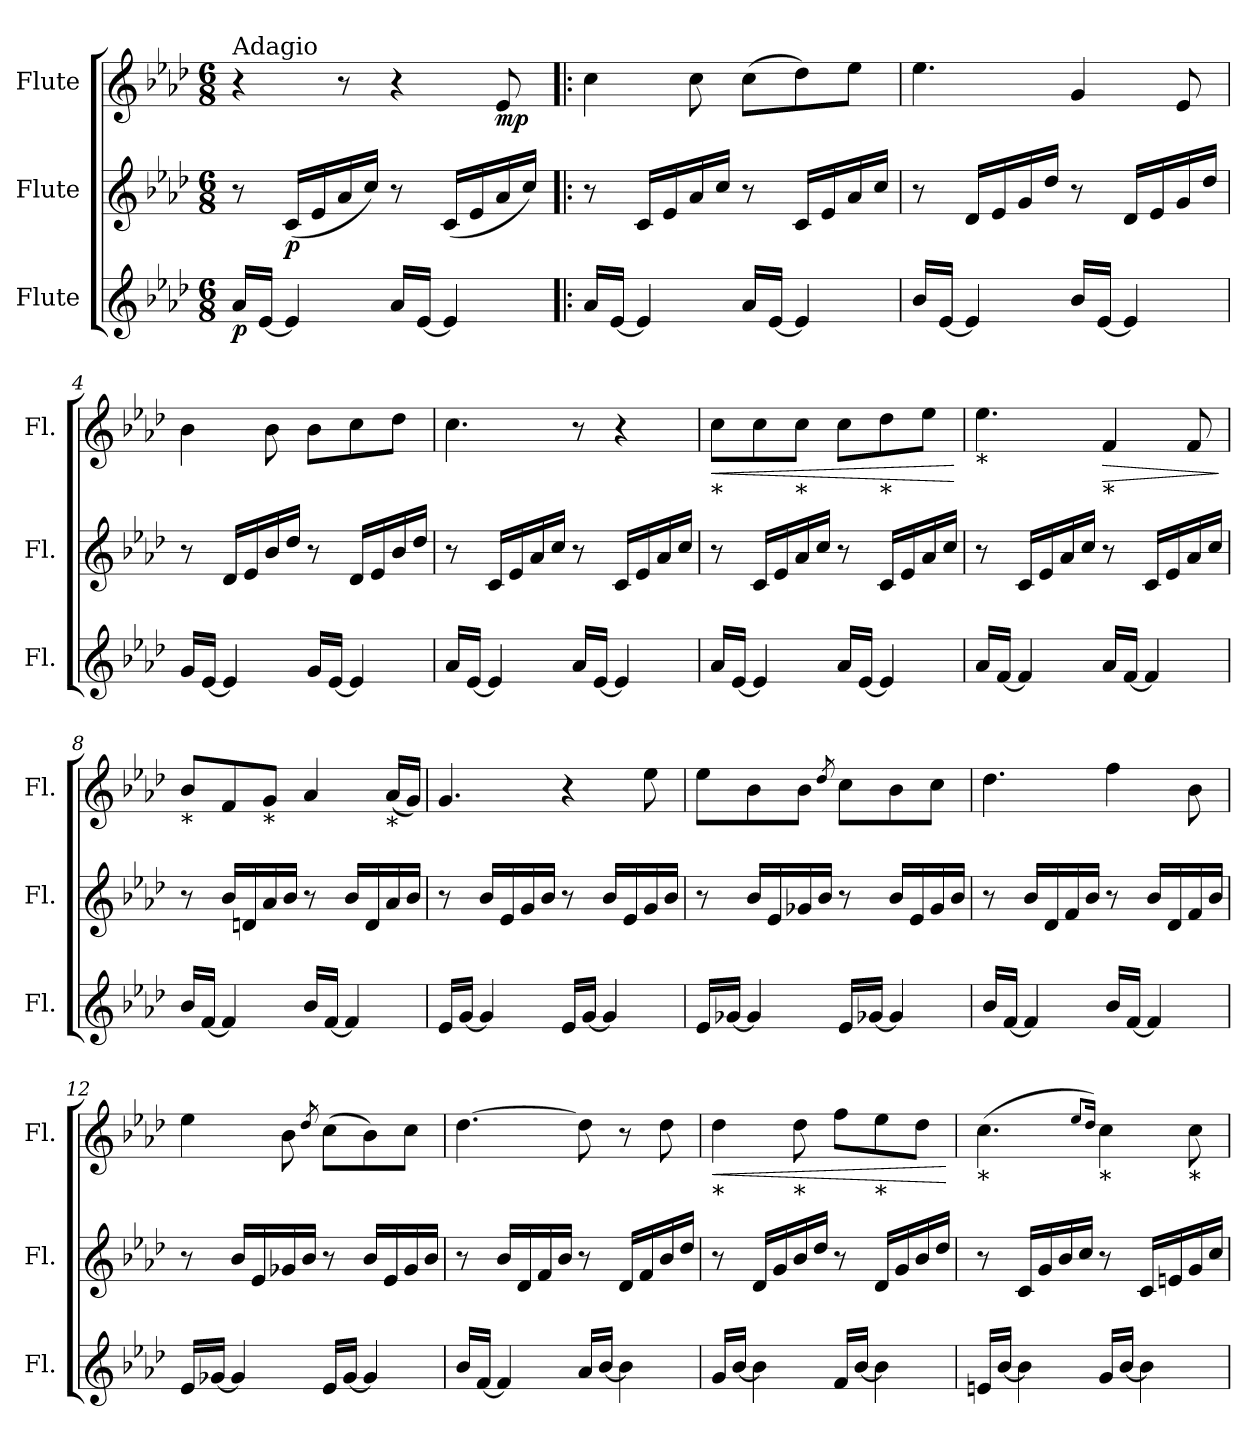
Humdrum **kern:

**kern	**dynam	**kern	**dynam	**kern	**dynam
*part3	*part3	*part2	*part2	*part1	*part1
*staff3	*staff3	*staff2	*staff2	*staff1	*staff1
*I"Flute	*	*I"Flute	*	*I"Flute	*
*I'Fl.	*	*I'Fl.	*	*I'Fl.	*
*clefG2	*	*clefG2	*	*clefG2	*
*k[b-e-a-d-]	*	*k[b-e-a-d-]	*	*k[b-e-a-d-]	*
*A-:	*	*A-:	*	*A-:	*
*M6/8	*	*M6/8	*	*M6/8	*
=1	=1	=1	=1	=1	=1
!	!	!	!	!LO:TX:a:t=Adagio	!
!	!LO:DY:b	!	!	!	!
16a-/LL	p	8r	.	4r	.
[16e-/JJ	.	.	.	.	.
!	!	!	!LO:DY:b	!	!
4e-/]	.	(16c/LL	p	.	.
.	.	16e-/	.	.	.
.	.	16a-/	.	8r	.
.	.	16cc/JJ)	.	.	.
16a-/LL	.	8r	.	4r	.
[16e-/JJ	.	.	.	.	.
4e-/]	.	(16c/LL	.	.	.
.	.	16e-/	.	.	.
!	!	!	!	!	!LO:DY:b
.	.	16a-/	.	8e-/	mp
.	.	16cc/JJ)	.	.	.
=2!|:	=2!|:	=2!|:	=2!|:	=2!|:	=2!|:
16a-/LL	.	8r	.	4cc\	.
[16e-/JJ	.	.	.	.	.
4e-/]	.	16c/LL	.	.	.
.	.	16e-/	.	.	.
.	.	16a-/	.	8cc\	.
.	.	16cc/JJ	.	.	.
16a-/LL	.	8r	.	(8cc\L	.
[16e-/JJ	.	.	.	.	.
4e-/]	.	16c/LL	.	8dd-\)	.
.	.	16e-/	.	.	.
.	.	16a-/	.	8ee-\J	.
.	.	16cc/JJ	.	.	.
=3	=3	=3	=3	=3	=3
16b-/LL	.	8r	.	4.ee-\	.
[16e-/JJ	.	.	.	.	.
4e-/]	.	16d-/LL	.	.	.
.	.	16e-/	.	.	.
.	.	16g/	.	.	.
.	.	16dd-/JJ	.	.	.
16b-/LL	.	8r	.	4g/	.
[16e-/JJ	.	.	.	.	.
4e-/]	.	16d-/LL	.	.	.
.	.	16e-/	.	.	.
.	.	16g/	.	8e-/	.
.	.	16dd-/JJ	.	.	.
!!LO:LB:g=z
=4	=4	=4	=4	=4	=4
16g/LL	.	8r	.	4b-\	.
[16e-/JJ	.	.	.	.	.
4e-/]	.	16d-/LL	.	.	.
.	.	16e-/	.	.	.
.	.	16b-/	.	8b-\	.
.	.	16dd-/JJ	.	.	.
16g/LL	.	8r	.	8b-\L	.
[16e-/JJ	.	.	.	.	.
4e-/]	.	16d-/LL	.	8cc\	.
.	.	16e-/	.	.	.
.	.	16b-/	.	8dd-\J	.
.	.	16dd-/JJ	.	.	.
=5	=5	=5	=5	=5	=5
16a-/LL	.	8r	.	4.cc\	.
[16e-/JJ	.	.	.	.	.
4e-/]	.	16c/LL	.	.	.
.	.	16e-/	.	.	.
.	.	16a-/	.	.	.
.	.	16cc/JJ	.	.	.
16a-/LL	.	8r	.	8r	.
[16e-/JJ	.	.	.	.	.
4e-/]	.	16c/LL	.	4r	.
.	.	16e-/	.	.	.
.	.	16a-/	.	.	.
.	.	16cc/JJ	.	.	.
=6	=6	=6	=6	=6	=6
!	!	!	!	!LO:TX:b:t=*	!
!	!	!	!	!	!LO:HP:b
16a-/LL	.	8r	.	8cc\L	<
[16e-/JJ	.	.	.	.	.
4e-/]	.	16c/LL	.	8cc\	.
.	.	16e-/	.	.	.
!	!	!	!	!LO:TX:b:t=*	!
.	.	16a-/	.	8cc\J	.
.	.	16cc/JJ	.	.	.
16a-/LL	.	8r	.	8cc\L	.
[16e-/JJ	.	.	.	.	.
!	!	!	!	!LO:TX:b:t=*	!
4e-/]	.	16c/LL	.	8dd-\	.
.	.	16e-/	.	.	.
.	.	16a-/	.	8ee-\J	.
.	.	16cc/JJ	.	.	.
.	.	.	.	.	[
!!LO:LB:g=z
=7	=7	=7	=7	=7	=7
!	!	!	!	!LO:TX:b:t=*	!
16a-/LL	.	8r	.	4.ee-\	.
[16f/JJ	.	.	.	.	.
4f/]	.	16c/LL	.	.	.
.	.	16e-/	.	.	.
.	.	16a-/	.	.	.
.	.	16cc/JJ	.	.	.
!	!	!	!	!LO:TX:b:t=*	!
!	!	!	!	!	!LO:HP:b
16a-/LL	.	8r	.	4f/	>
[16f/JJ	.	.	.	.	.
4f/]	.	16c/LL	.	.	.
.	.	16e-/	.	.	.
.	.	16a-/	.	8f/	.
.	.	16cc/JJ	.	.	.
.	.	.	.	.	]
=8	=8	=8	=8	=8	=8
!	!	!	!	!LO:TX:b:t=*	!
16b-/LL	.	8r	.	8b-/L	.
[16f/JJ	.	.	.	.	.
4f/]	.	16b-/LL	.	8f/	.
.	.	16dn/	.	.	.
!	!	!	!	!LO:TX:b:t=*	!
.	.	16a-/	.	8g/J	.
.	.	16b-/JJ	.	.	.
16b-/LL	.	8r	.	4a-/	.
[16f/JJ	.	.	.	.	.
4f/]	.	16b-/LL	.	.	.
.	.	16d/	.	.	.
!	!	!	!	!LO:TX:b:t=*	!
.	.	16a-/	.	(16a-/LL	.
.	.	16b-/JJ	.	16g/JJ)	.
=9	=9	=9	=9	=9	=9
16e-/LL	.	8r	.	4.g/	.
[16g/JJ	.	.	.	.	.
4g/]	.	16b-/LL	.	.	.
.	.	16e-/	.	.	.
.	.	16g/	.	.	.
.	.	16b-/JJ	.	.	.
16e-/LL	.	8r	.	4r	.
[16g/JJ	.	.	.	.	.
4g/]	.	16b-/LL	.	.	.
.	.	16e-/	.	.	.
.	.	16g/	.	8ee-\	.
.	.	16b-/JJ	.	.	.
!!LO:LB:g=z
=10	=10	=10	=10	=10	=10
16e-/LL	.	8r	.	8ee-\L	.
[16g-X/JJ	.	.	.	.	.
4g-/]	.	16b-/LL	.	8b-\	.
.	.	16e-/	.	.	.
.	.	16g-X/	.	8b-\J	.
.	.	16b-/JJ	.	.	.
.	.	.	.	8qdd-/	.
16e-/LL	.	8r	.	8cc\L	.
[16g-X/JJ	.	.	.	.	.
4g-/]	.	16b-/LL	.	8b-\	.
.	.	16e-/	.	.	.
.	.	16g-/	.	8cc\J	.
.	.	16b-/JJ	.	.	.
=11	=11	=11	=11	=11	=11
16b-/LL	.	8r	.	4.dd-\	.
[16f/JJ	.	.	.	.	.
4f/]	.	16b-/LL	.	.	.
.	.	16d-/	.	.	.
.	.	16f/	.	.	.
.	.	16b-/JJ	.	.	.
16b-/LL	.	8r	.	4ff\	.
[16f/JJ	.	.	.	.	.
4f/]	.	16b-/LL	.	.	.
.	.	16d-/	.	.	.
.	.	16f/	.	8b-\	.
.	.	16b-/JJ	.	.	.
=12	=12	=12	=12	=12	=12
16e-/LL	.	8r	.	4ee-\	.
[16g-X/JJ	.	.	.	.	.
4g-/]	.	16b-/LL	.	.	.
.	.	16e-/	.	.	.
.	.	16g-X/	.	8b-\	.
.	.	16b-/JJ	.	.	.
.	.	.	.	8qdd-/	.
16e-/LL	.	8r	.	(8cc\L	.
[16g-/JJ	.	.	.	.	.
4g-/]	.	16b-/LL	.	8b-\)	.
.	.	16e-/	.	.	.
.	.	16g-/	.	8cc\J	.
.	.	16b-/JJ	.	.	.
!!LO:PB:g=z
=13	=13	=13	=13	=13	=13
16b-/LL	.	8r	.	[4.dd-\	.
[16f/JJ	.	.	.	.	.
4f/]	.	16b-/LL	.	.	.
.	.	16d-/	.	.	.
.	.	16f/	.	.	.
.	.	16b-/JJ	.	.	.
16a-/LL	.	8r	.	8dd-\]	.
[16b-/JJ	.	.	.	.	.
4b-\]	.	16d-/LL	.	8r	.
.	.	16f/	.	.	.
.	.	16b-/	.	8dd-\	.
.	.	16dd-/JJ	.	.	.
=14	=14	=14	=14	=14	=14
!	!	!	!	!LO:TX:b:t=*	!
!	!	!	!	!	!LO:HP:b
16g/LL	.	8r	.	4dd-\	<
[16b-/JJ	.	.	.	.	.
4b-\]	.	16d-/LL	.	.	.
.	.	16g/	.	.	.
!	!	!	!	!LO:TX:b:t=*	!
.	.	16b-/	.	8dd-\	.
.	.	16dd-/JJ	.	.	.
16f/LL	.	8r	.	8ff\L	.
[16b-/JJ	.	.	.	.	.
!	!	!	!	!LO:TX:b:t=*	!
4b-\]	.	16d-/LL	.	8ee-\	.
.	.	16g/	.	.	.
.	.	16b-/	.	8dd-\J	.
.	.	16dd-/JJ	.	.	.
.	.	.	.	.	[
=15	=15	=15	=15	=15	=15
!	!	!	!	!LO:TX:b:t=*	!
16en/LL	.	8r	.	(4.cc\	.
[16b-/JJ	.	.	.	.	.
4b-\]	.	16c/LL	.	.	.
.	.	16g/	.	.	.
.	.	16b-/	.	.	.
.	.	16cc/JJ	.	.	.
.	.	.	.	8qee-/L	.
.	.	.	.	16qdd-/Jk)	.
!	!	!	!	!LO:TX:b:t=*	!
16g/LL	.	8r	.	4cc\	.
[16b-/JJ	.	.	.	.	.
4b-\]	.	16c/LL	.	.	.
.	.	16en/	.	.	.
!	!	!	!	!LO:TX:b:t=*	!
.	.	16g/	.	8cc\	.
.	.	16cc/JJ	.	.	.
=	=	=	=	=	=
*-	*-	*-	*-	*-	*-
